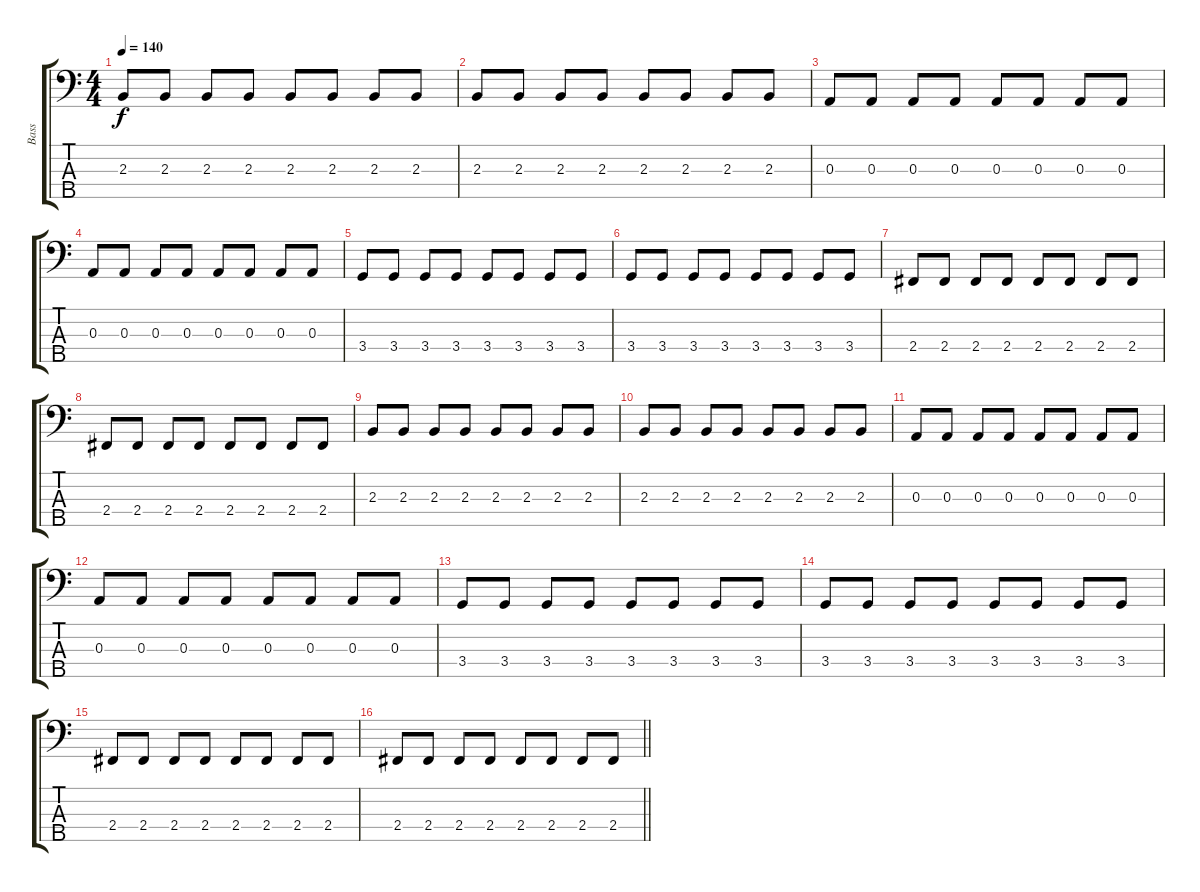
\track ("Bass" "Bass") {instrument electricbassfinger}
\staff {score tabs}
\tuning (G2 D2 A1 E1 B0) {hide}
\ts (4 4)
\tempo 140
\clef f4
\ks c
2.3.8{dy f} 2.3.8 2.3.8 2.3.8 2.3.8 2.3.8 2.3.8 2.3.8 |
2.3.8 2.3.8 2.3.8 2.3.8 2.3.8 2.3.8 2.3.8 2.3.8 |
0.3.8 0.3.8 0.3.8 0.3.8 0.3.8 0.3.8 0.3.8 0.3.8 |
0.3.8 0.3.8 0.3.8 0.3.8 0.3.8 0.3.8 0.3.8 0.3.8 |
3.4.8 3.4.8 3.4.8 3.4.8 3.4.8 3.4.8 3.4.8 3.4.8 |
3.4.8 3.4.8 3.4.8 3.4.8 3.4.8 3.4.8 3.4.8 3.4.8 |
2.4.8 2.4.8 2.4.8 2.4.8 2.4.8 2.4.8 2.4.8 2.4.8 |
2.4.8 2.4.8 2.4.8 2.4.8 2.4.8 2.4.8 2.4.8 2.4.8 |
2.3.8 2.3.8 2.3.8 2.3.8 2.3.8 2.3.8 2.3.8 2.3.8 |
2.3.8 2.3.8 2.3.8 2.3.8 2.3.8 2.3.8 2.3.8 2.3.8 |
0.3.8 0.3.8 0.3.8 0.3.8 0.3.8 0.3.8 0.3.8 0.3.8 |
0.3.8 0.3.8 0.3.8 0.3.8 0.3.8 0.3.8 0.3.8 0.3.8 |
3.4.8 3.4.8 3.4.8 3.4.8 3.4.8 3.4.8 3.4.8 3.4.8 |
3.4.8 3.4.8 3.4.8 3.4.8 3.4.8 3.4.8 3.4.8 3.4.8 |
2.4.8 2.4.8 2.4.8 2.4.8 2.4.8 2.4.8 2.4.8 2.4.8 |
\barLineRight lightlight
2.4.8 2.4.8 2.4.8 2.4.8 2.4.8 2.4.8 2.4.8 2.4.8
